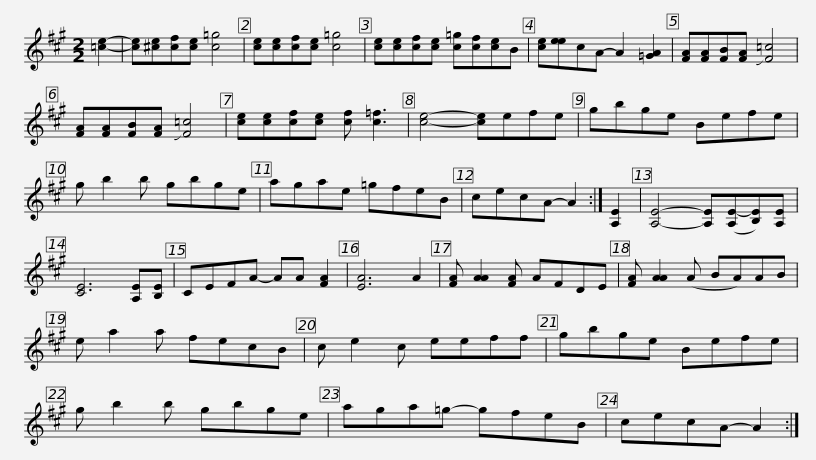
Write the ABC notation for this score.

X:1
L:1/8
M:2/2
I:linebreak $
K:A
V:1 treble
V:1
 [=ce]2- | [ce][^ce][cf][ce] [c=g]4 | [ce][ce][cf][ce] [c=g]4 | [ce][ce][cf][ce] [c=g][cf][ce]B | [ce][ee]cA- A2 [=GA]2 | %5
 [FA][FA][FB][FA] !slide![F=c]4 | [FA][FA][FB][FA] !slide![F=c]4 |$ [ce][ce][cf][ce] [cf] [c=f]3 | [ce]4- [ce]efe | gbge Befe | %10
 g b2 b gbge | agae =gfeB | cecA- A2 :|$ [A,E]2 | [A,E]4- [A,E]([A,E-][B,E])[A,E] | %15
 [CE]6 [A,E][B,E] | CEFA- AA [FA]2 | [EA]6 A2 | [FA] [AA]2 [FA] AFDE | [FA] [AA]2 (A BA)AB |$ %20
 e a2 a fecB | c e2 c eeff | gbge Befe | g b2 b gbge | aga=g- gfeB |$ %25
 cecA- A2 :| %26
